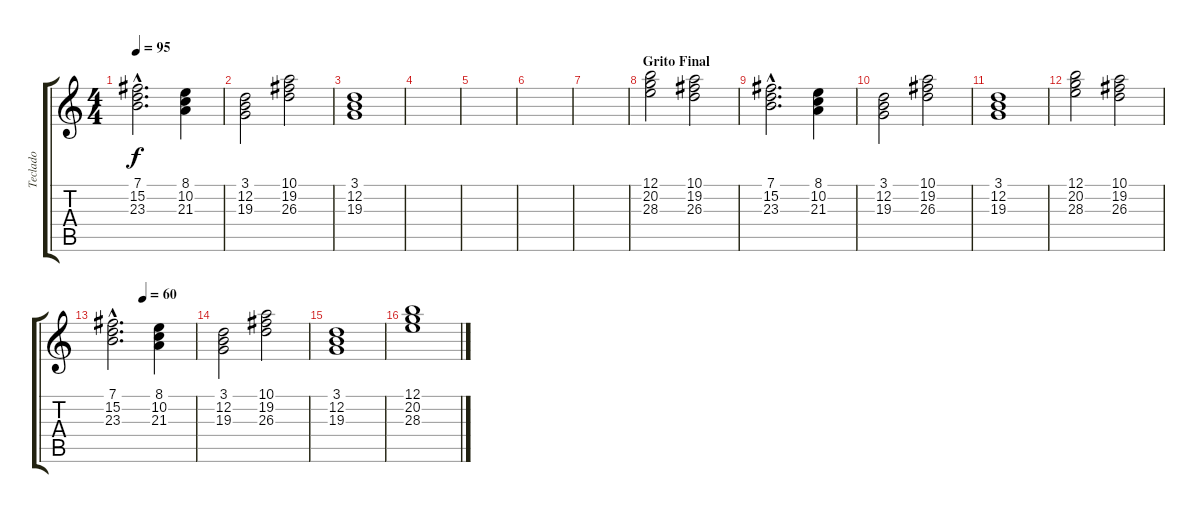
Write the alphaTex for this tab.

\track ("Teclado" "Teclado") {instrument rockorgan}
\staff {score tabs}
\tuning (E4 B3 G3 D3 A2 E2) {hide}
\ts (4 4)
\tempo 95
\clef g2
\ks c
(7.1{hac} 15.2{hac} 23.3{hac}).2{d dy f} (8.1 10.2 21.3).4 |
(3.1 12.2 19.3).2 (10.1 19.2 26.3).2 |
(3.1 12.2 19.3).1 |
|
|
|
|
\section ("" "Grito Final")
(12.1 20.2 28.3).2 (10.1 19.2 26.3).2 |
(7.1{hac} 15.2{hac} 23.3{hac}).2{d} (8.1 10.2 21.3).4 |
(3.1 12.2 19.3).2 (10.1 19.2 26.3).2 |
(3.1 12.2 19.3).1 |
(12.1 20.2 28.3).2 (10.1 19.2 26.3).2 |
\tempo (60 0.375)
(7.1{hac} 15.2{hac} 23.3{hac}).2{d} (8.1 10.2 21.3).4 |
(3.1 12.2 19.3).2 (10.1 19.2 26.3).2 |
(3.1 12.2 19.3).1 |
(12.1 20.2 28.3).1
